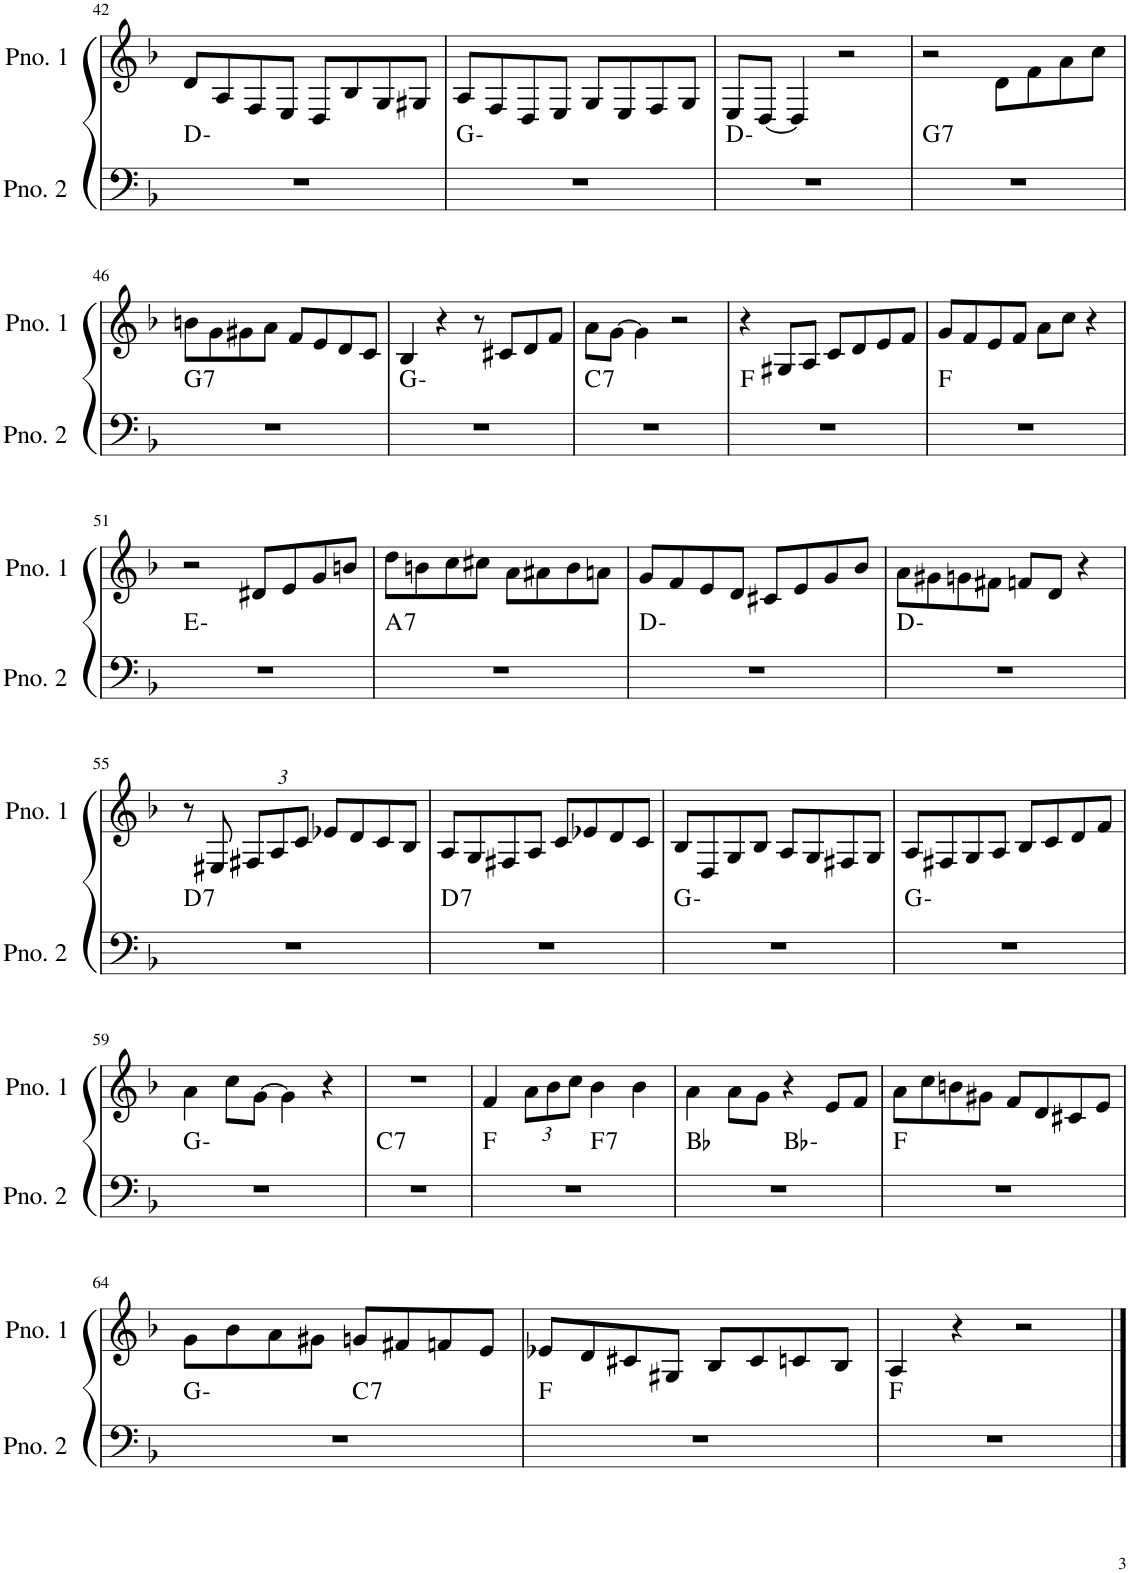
**kern	**harte	**kern
*part2	*part2	*part1
*staff2	*	*staff1
*I"ピアノ 2	*	*I"ピアノ 1
!!LO:PB:g=z
*clefF4	*	*clefG2
*k[b-]	*	*k[b-]
*M4/4	*	*M4/4
=42	=42	=42
1r	D:min	8d/L
.	.	8A/
.	.	8F/
.	.	8E/J
.	.	8D/L
.	.	8B-/
.	.	8G/
.	.	8G#X/J
=43	=43	=43
1r	G:min	8A/L
.	.	8F/
.	.	8D/
.	.	8E/J
.	.	8G/L
.	.	8E/
.	.	8F/
.	.	8G/J
=44	=44	=44
1r	D:min	8E/L
.	.	[8D/J
.	.	4D/]
.	.	2r
=45	=45	=45
!	!LO:H:kt=7	!
1r	G:7	2r
.	.	8d\L
.	.	8f\
.	.	8a\
.	.	8cc\J
!!LO:LB:g=z
=46	=46	=46
!	!LO:H:kt=7	!
1r	G:7	8bn\L
.	.	8g\
.	.	8g#X\
.	.	8a\J
.	.	8f/L
.	.	8e/
.	.	8d/
.	.	8c/J
=47	=47	=47
1r	G:min	4B-/
.	.	4r
.	.	8r
.	.	8c#X/L
.	.	8d/
.	.	8f/J
=48	=48	=48
!	!LO:H:kt=7	!
1r	C:7	8a\L
.	.	[8g\J
.	.	4g\]
.	.	2r
=49	=49	=49
1r	F:maj	4r
.	.	8G#X/L
.	.	8A/J
.	.	8c/L
.	.	8d/
.	.	8e/
.	.	8f/J
=50	=50	=50
1r	F:maj	8g/L
.	.	8f/
.	.	8e/
.	.	8f/J
.	.	8a\L
.	.	8cc\J
.	.	4r
!!LO:LB:g=z
=51	=51	=51
1r	E:min	2r
.	.	8d#X/L
.	.	8e/
.	.	8g/
.	.	8bn/J
=52	=52	=52
!	!LO:H:kt=7	!
1r	A:7	8dd\L
.	.	8bn\
.	.	8cc\
.	.	8cc#X\J
.	.	8a\L
.	.	8a#X\
.	.	8b\
.	.	8an\J
=53	=53	=53
1r	D:min	8g/L
.	.	8f/
.	.	8e/
.	.	8d/J
.	.	8c#X/L
.	.	8e/
.	.	8g/
.	.	8b-/J
=54	=54	=54
1r	D:min	8a\L
.	.	8g#X\
.	.	8gn\
.	.	8f#X\J
.	.	8fn/L
.	.	8d/J
.	.	4r
!!LO:LB:g=z
=55	=55	=55
!	!LO:H:kt=7	!
1r	D:7	8r
.	.	8E#X/
*	*	*Xbrackettup
.	.	12F#X/L
.	.	12A/
.	.	12c/J
.	.	8e-X/L
.	.	8d/
.	.	8c/
.	.	8B-/J
=56	=56	=56
!	!LO:H:kt=7	!
1r	D:7	8A/L
.	.	8G/
.	.	8F#X/
.	.	8A/J
.	.	8c/L
.	.	8e-X/
.	.	8d/
.	.	8c/J
=57	=57	=57
1r	G:min	8B-/L
.	.	8D/
.	.	8G/
.	.	8B-/J
.	.	8A/L
.	.	8G/
.	.	8F#X/
.	.	8G/J
=58	=58	=58
1r	G:min	8A/L
.	.	8F#X/
.	.	8G/
.	.	8A/J
.	.	8B-/L
.	.	8c/
.	.	8d/
.	.	8f/J
!!LO:LB:g=z
=59	=59	=59
1r	G:min	4a\
.	.	8cc\L
.	.	[8g\J
.	.	4g\]
.	.	4r
=60	=60	=60
!	!LO:H:kt=7	!
1r	C:7	1r
=61	=61	=61
*^	*	*
1r	2ryy	F:maj	4f/
.	.	.	12a\L
.	.	.	12b-\
.	.	.	12cc\J
!	!	!LO:H:kt=7	!
.	2ryy	F:7	4b-\
.	.	.	4b-\
=62	=62	=62	=62
1r	2ryy	Bb:maj	4a\
.	.	.	8a\L
.	.	.	8g\J
.	2ryy	Bb:min	4r
.	.	.	8e/L
.	.	.	8f/J
*v	*v	*	*
=63	=63	=63
1r	F:maj	8a\L
.	.	8cc\
.	.	8bn\
.	.	8g#X\J
.	.	8f/L
.	.	8d/
.	.	8c#X/
.	.	8e/J
!!LO:LB:g=z
=64	=64	=64
*^	*	*
1r	2ryy	G:min	8g\L
.	.	.	8b-\
.	.	.	8a\
.	.	.	8g#X\J
!	!	!LO:H:kt=7	!
.	2ryy	C:7	8gn/L
.	.	.	8f#X/
.	.	.	8fn/
.	.	.	8e/J
*v	*v	*	*
=65	=65	=65
1r	F:maj	8e-X/L
.	.	8d/
.	.	8c#X/
.	.	8G#X/J
.	.	8B-/L
.	.	8c#/
.	.	8cn/
.	.	8B-/J
=66	=66	=66
1r	F:maj	4A/
.	.	4r
.	.	2r
==	==	==
*-	*-	*-
